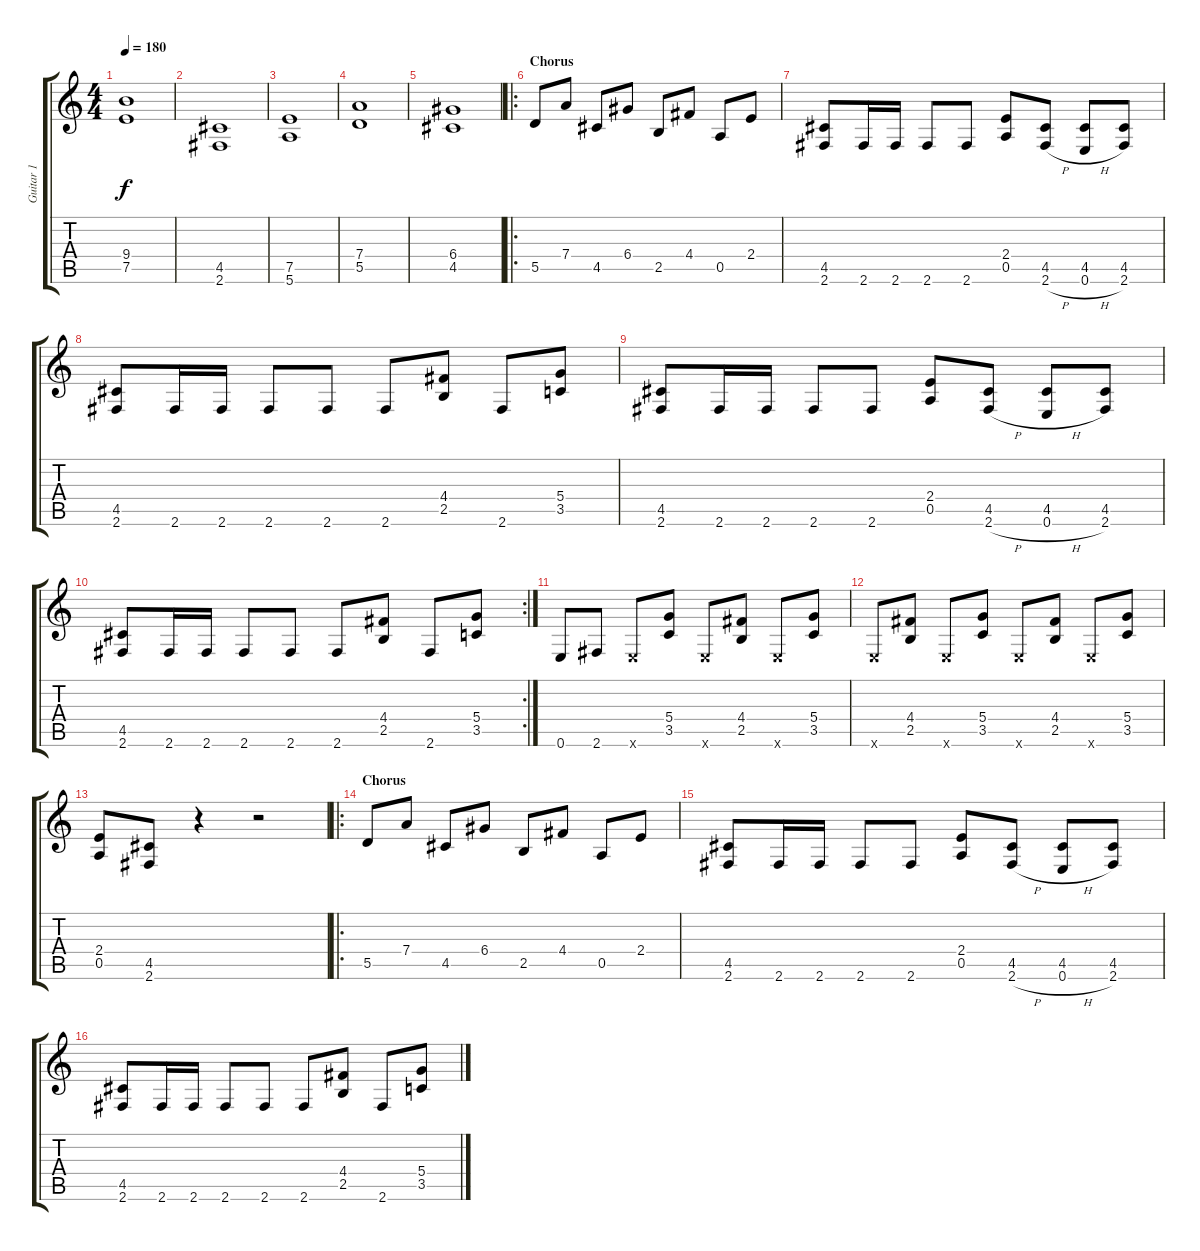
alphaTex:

\track ("Guitar 1" "Guitar 1") {instrument distortionguitar}
\staff {score tabs}
\tuning (E4 B3 G3 D3 A2 E2) {hide}
\ts (4 4)
\tempo 180
\clef g2
\ks c
(9.4 7.5).1{dy f} |
(4.5 2.6).1 |
(7.5 5.6).1 |
(7.4 5.5).1 |
(6.4 4.5).1 |
\ro
\section ("" "Chorus")
5.5.8 7.4.8 4.5.8 6.4.8 2.5.8 4.4.8 0.5.8 2.4.8 |
(4.5 2.6).8 2.6.16 2.6.16 2.6.8 2.6.8 (2.4 0.5).8 (4.5 2.6{h}).8 (4.5 0.6{h}).8 (4.5 2.6).8 |
(4.5 2.6).8 2.6.16 2.6.16 2.6.8 2.6.8 2.6.8 (4.4 2.5).8 2.6.8 (5.4 3.5).8 |
(4.5 2.6).8 2.6.16 2.6.16 2.6.8 2.6.8 (2.4 0.5).8 (4.5 2.6{h}).8 (4.5 0.6{h}).8 (4.5 2.6).8 |
\rc 2
(4.5 2.6).8 2.6.16 2.6.16 2.6.8 2.6.8 2.6.8 (4.4 2.5).8 2.6.8 (5.4 3.5).8 |
0.6.8 2.6.8 0.6{x}.8 (5.4 3.5).8 0.6{x}.8 (4.4 2.5).8 0.6{x}.8 (5.4 3.5).8 |
0.6{x}.8 (4.4 2.5).8 0.6{x}.8 (5.4 3.5).8 0.6{x}.8 (4.4 2.5).8 0.6{x}.8 (5.4 3.5).8 |
(2.4 0.5).8 (4.5 2.6).8 r.4 r.2 |
\ro
\section ("" "Chorus")
5.5.8 7.4.8 4.5.8 6.4.8 2.5.8 4.4.8 0.5.8 2.4.8 |
(4.5 2.6).8 2.6.16 2.6.16 2.6.8 2.6.8 (2.4 0.5).8 (4.5 2.6{h}).8 (4.5 0.6{h}).8 (4.5 2.6).8 |
(4.5 2.6).8 2.6.16 2.6.16 2.6.8 2.6.8 2.6.8 (4.4 2.5).8 2.6.8 (5.4 3.5).8
